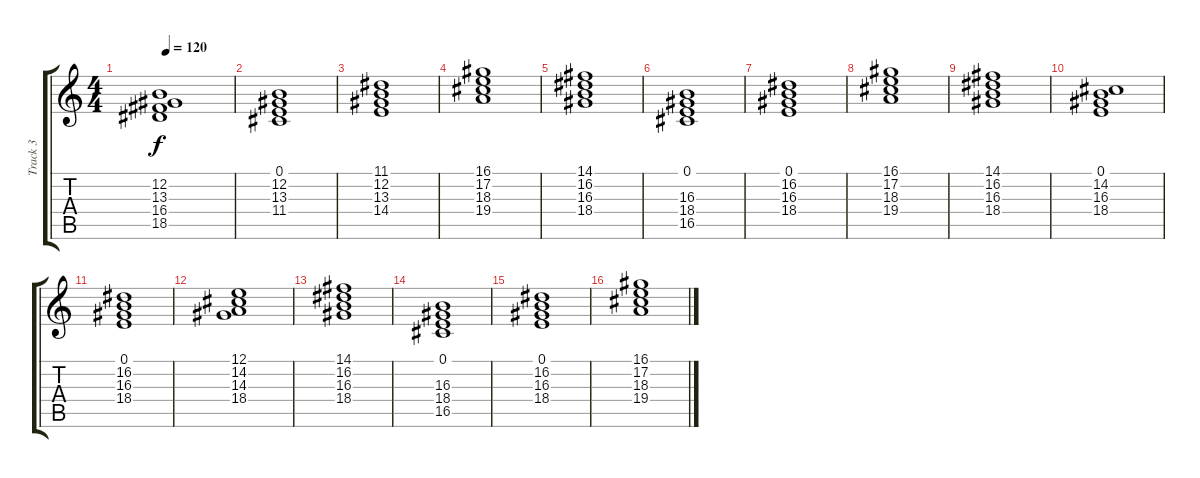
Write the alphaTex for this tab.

\track ("Track 3" "Track 3") {instrument electricpiano2}
\staff {score tabs}
\tuning (E4 B3 G3 D3 A2 E2) {hide}
\ts (4 4)
\tempo 120
\clef g2
\ks c
(12.2 13.3 16.4 18.5).1{dy f} |
(0.1 12.2 13.3 11.4).1 |
(11.1 12.2 13.3 14.4).1 |
(16.1 17.2 18.3 19.4).1 |
(14.1 16.2 16.3 18.4).1 |
(0.1 16.3 18.4 16.5).1 |
(0.1 16.2 16.3 18.4).1 |
(16.1 17.2 18.3 19.4).1 |
(14.1 16.2 16.3 18.4).1 |
(0.1 14.2 16.3 18.4).1 |
(0.1 16.2 16.3 18.4).1 |
(12.1 14.2 14.3 18.4).1 |
(14.1 16.2 16.3 18.4).1 |
(0.1 16.3 18.4 16.5).1 |
(0.1 16.2 16.3 18.4).1 |
(16.1 17.2 18.3 19.4).1
